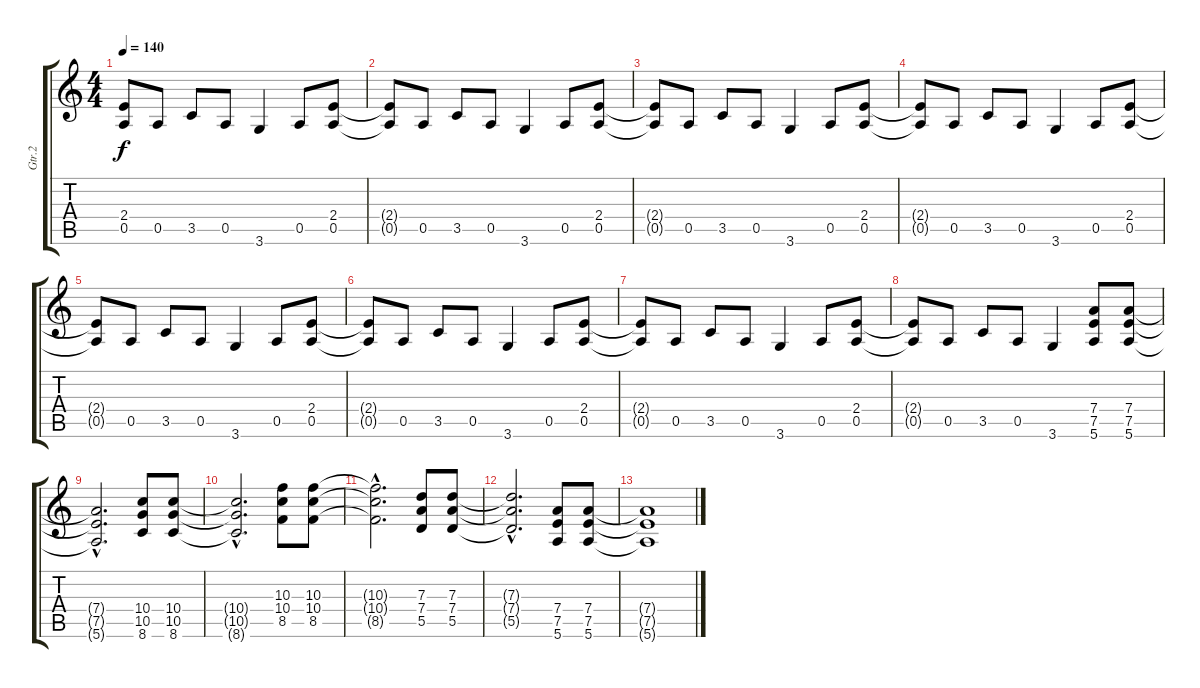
\track ("Gtr.2" "Gtr.2") {instrument overdrivenguitar}
\staff {score tabs}
\tuning (E4 B3 G3 D3 A2 E2) {hide}
\ts (4 4)
\tempo 140
\clef g2
\ks c
(2.4{t} 0.5{t}).8{dy f} 0.5.8 3.5.8 0.5.8 3.6.4 0.5.8 (2.4 0.5).8 |
(2.4{t} 0.5{t}).8 0.5.8 3.5.8 0.5.8 3.6.4 0.5.8 (2.4 0.5).8 |
(2.4{t} 0.5{t}).8 0.5.8 3.5.8 0.5.8 3.6.4 0.5.8 (2.4 0.5).8 |
(2.4{t} 0.5{t}).8 0.5.8 3.5.8 0.5.8 3.6.4 0.5.8 (2.4 0.5).8 |
(2.4{t} 0.5{t}).8 0.5.8 3.5.8 0.5.8 3.6.4 0.5.8 (2.4 0.5).8 |
(2.4{t} 0.5{t}).8 0.5.8 3.5.8 0.5.8 3.6.4 0.5.8 (2.4 0.5).8 |
(2.4{t} 0.5{t}).8 0.5.8 3.5.8 0.5.8 3.6.4 0.5.8 (2.4 0.5).8 |
(2.4{t} 0.5{t}).8 0.5.8 3.5.8 0.5.8 3.6.4 (7.4 7.5 5.6).8 (7.4 7.5 5.6).8 |
(7.4{hac t} 7.5{hac t} 5.6{hac t}).2{d} (10.4 10.5 8.6).8 (10.4 10.5 8.6).8 |
(10.4{hac t} 10.5{hac t} 8.6{hac t}).2{d} (10.3 10.4 8.5).8 (10.3 10.4 8.5).8 |
(10.3{hac t} 10.4{hac t} 8.5{hac t}).2{d} (7.3 7.4 5.5).8 (7.3 7.4 5.5).8 |
(7.3{hac t} 7.4{hac t} 5.5{hac t}).2{d} (7.4 7.5 5.6).8 (7.4 7.5 5.6).8 |
(7.4{t} 7.5{t} 5.6{t}).1
